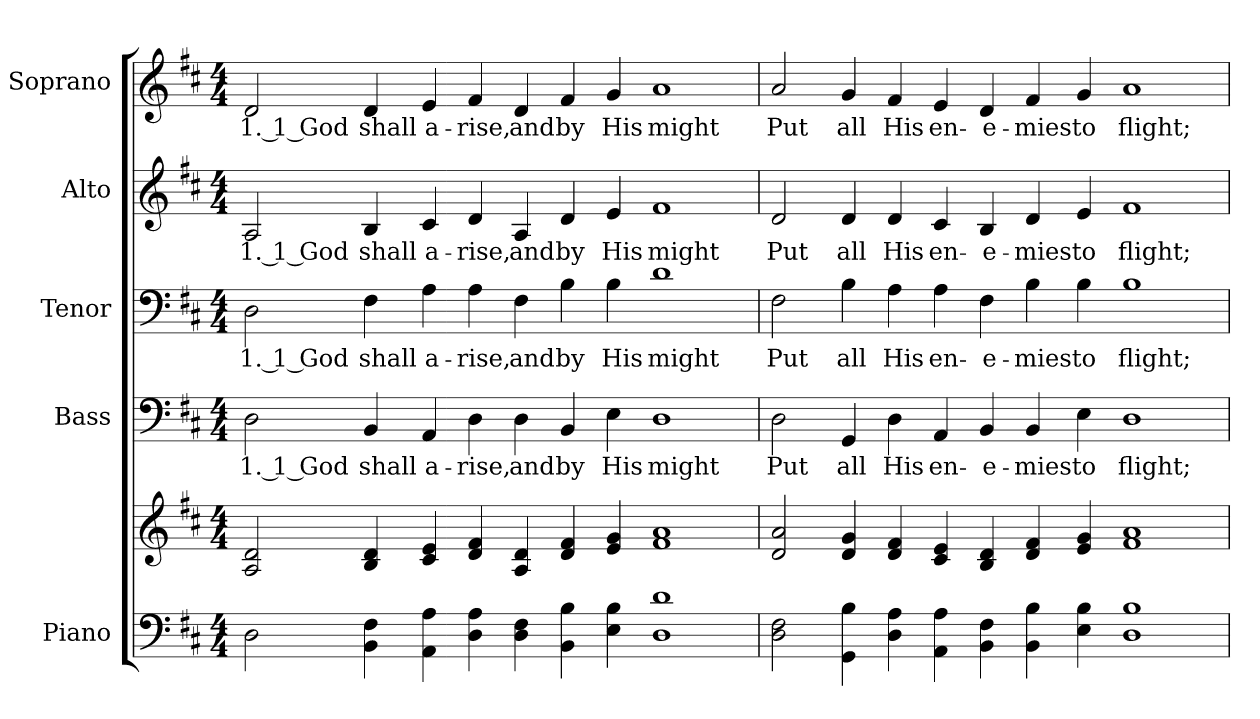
**kern	**kern	**kern	**text	**kern	**text	**kern	**text	**kern	**text
*part5	*part5	*part4	*part4	*part3	*part3	*part2	*part2	*part1	*part1
*staff6	*staff5	*staff4	*staff4	*staff3	*staff3	*staff2	*staff2	*staff1	*staff1
*I"Piano	*	*I"Bass	*	*I"Tenor	*	*I"Alto	*	*I"Soprano	*
*I'Pno.	*	*I'B.	*	*I'T.	*	*I'A.	*	*I'S.	*
!!LO:PB:g=z
*clefF4	*clefG2	*clefF4	*	*clefF4	*	*clefG2	*	*clefG2	*
*k[f#c#]	*k[f#c#]	*k[f#c#]	*	*k[f#c#]	*	*k[f#c#]	*	*k[f#c#]	*
*D:	*D:	*D:	*	*D:	*	*D:	*	*D:	*
*M4/4	*M4/4	*M4/4	*	*M4/4	*	*M4/4	*	*M4/4	*
*MM200	*MM200	*MM200	*	*MM200	*	*MM200	*	*MM200	*
=1	=1	=1	=1	=1	=1	=1	=1	=1	=1
!	!	!	!LO:LY:b:color=#000000	!	!	!	!	!	!
!	!	!	!	!	!LO:LY:b:color=#000000	!	!	!	!
!	!	!	!	!	!	!	!LO:LY:b:color=#000000	!	!
!	!	!	!	!	!	!	!	!	!LO:LY:b:color=#000000
2Di\	2Ai/ 2di	2Di\	1. 1 God	2Di\	1. 1 God	2Ai/	1. 1 God	2di/	1. 1 God
!	!	!	!LO:LY:b:color=#000000	!	!	!	!	!	!
!	!	!	!	!	!LO:LY:b:color=#000000	!	!	!	!
!	!	!	!	!	!	!	!LO:LY:b:color=#000000	!	!
!	!	!	!	!	!	!	!	!	!LO:LY:b:color=#000000
4BBi\ 4F#i	4Bi/ 4di	4BBi/	shall	4F#i\	shall	4Bi/	shall	4di/	shall
!	!	!	!LO:LY:b:color=#000000	!	!	!	!	!	!
!	!	!	!	!	!LO:LY:b:color=#000000	!	!	!	!
!	!	!	!	!	!	!	!LO:LY:b:color=#000000	!	!
!	!	!	!	!	!	!	!	!	!LO:LY:b:color=#000000
4AAi\ 4Ai	4c#i/ 4ei	4AAi/	a-	4Ai\	a-	4c#i/	a-	4ei/	a-
!	!	!	!LO:LY:b:color=#000000	!	!	!	!	!	!
!	!	!	!	!	!LO:LY:b:color=#000000	!	!	!	!
!	!	!	!	!	!	!	!LO:LY:b:color=#000000	!	!
!	!	!	!	!	!	!	!	!	!LO:LY:b:color=#000000
4Di\ 4Ai	4di/ 4f#i	4Di\	-rise,	4Ai\	-rise,	4di/	-rise,	4f#i/	-rise,
!	!	!	!LO:LY:b:color=#000000	!	!	!	!	!	!
!	!	!	!	!	!LO:LY:b:color=#000000	!	!	!	!
!	!	!	!	!	!	!	!LO:LY:b:color=#000000	!	!
!	!	!	!	!	!	!	!	!	!LO:LY:b:color=#000000
4Di\ 4F#i	4Ai/ 4di	4Di\	and	4F#i\	and	4Ai/	and	4di/	and
!	!	!	!LO:LY:b:color=#000000	!	!	!	!	!	!
!	!	!	!	!	!LO:LY:b:color=#000000	!	!	!	!
!	!	!	!	!	!	!	!LO:LY:b:color=#000000	!	!
!	!	!	!	!	!	!	!	!	!LO:LY:b:color=#000000
4BBi\ 4Bi	4di/ 4f#i	4BBi/	by	4Bi\	by	4di/	by	4f#i/	by
!	!	!	!LO:LY:b:color=#000000	!	!	!	!	!	!
!	!	!	!	!	!LO:LY:b:color=#000000	!	!	!	!
!	!	!	!	!	!	!	!LO:LY:b:color=#000000	!	!
!	!	!	!	!	!	!	!	!	!LO:LY:b:color=#000000
4Ei\ 4Bi	4ei/ 4gi	4Ei\	His	4Bi\	His	4ei/	His	4gi/	His
!	!	!	!LO:LY:b:color=#000000	!	!	!	!	!	!
!	!	!	!	!	!LO:LY:b:color=#000000	!	!	!	!
!	!	!	!	!	!	!	!LO:LY:b:color=#000000	!	!
!	!	!	!	!	!	!	!	!	!LO:LY:b:color=#000000
1Di 1di	1f#i 1ai	1Di	might	1di	might	1f#i	might	1ai	might
=2	=2	=2	=2	=2	=2	=2	=2	=2	=2
!	!	!	!LO:LY:b:color=#000000	!	!	!	!	!	!
!	!	!	!	!	!LO:LY:b:color=#000000	!	!	!	!
!	!	!	!	!	!	!	!LO:LY:b:color=#000000	!	!
!	!	!	!	!	!	!	!	!	!LO:LY:b:color=#000000
2Di\ 2F#i	2di/ 2ai	2Di\	Put	2F#i\	Put	2di/	Put	2ai/	Put
!	!	!	!LO:LY:b:color=#000000	!	!	!	!	!	!
!	!	!	!	!	!LO:LY:b:color=#000000	!	!	!	!
!	!	!	!	!	!	!	!LO:LY:b:color=#000000	!	!
!	!	!	!	!	!	!	!	!	!LO:LY:b:color=#000000
4GGi\ 4Bi	4di/ 4gi	4GGi/	all	4Bi\	all	4di/	all	4gi/	all
!	!	!	!LO:LY:b:color=#000000	!	!	!	!	!	!
!	!	!	!	!	!LO:LY:b:color=#000000	!	!	!	!
!	!	!	!	!	!	!	!LO:LY:b:color=#000000	!	!
!	!	!	!	!	!	!	!	!	!LO:LY:b:color=#000000
4Di\ 4Ai	4di/ 4f#i	4Di\	His	4Ai\	His	4di/	His	4f#i/	His
!	!	!	!LO:LY:b:color=#000000	!	!	!	!	!	!
!	!	!	!	!	!LO:LY:b:color=#000000	!	!	!	!
!	!	!	!	!	!	!	!LO:LY:b:color=#000000	!	!
!	!	!	!	!	!	!	!	!	!LO:LY:b:color=#000000
4AAi\ 4Ai	4c#i/ 4ei	4AAi/	en-	4Ai\	en-	4c#i/	en-	4ei/	en-
!	!	!	!LO:LY:b:color=#000000	!	!	!	!	!	!
!	!	!	!	!	!LO:LY:b:color=#000000	!	!	!	!
!	!	!	!	!	!	!	!LO:LY:b:color=#000000	!	!
!	!	!	!	!	!	!	!	!	!LO:LY:b:color=#000000
4BBi\ 4F#i	4Bi/ 4di	4BBi/	-e-	4F#i\	-e-	4Bi/	-e-	4di/	-e-
!	!	!	!LO:LY:b:color=#000000	!	!	!	!	!	!
!	!	!	!	!	!LO:LY:b:color=#000000	!	!	!	!
!	!	!	!	!	!	!	!LO:LY:b:color=#000000	!	!
!	!	!	!	!	!	!	!	!	!LO:LY:b:color=#000000
4BBi\ 4Bi	4di/ 4f#i	4BBi/	-mies	4Bi\	-mies	4di/	-mies	4f#i/	-mies
!	!	!	!LO:LY:b:color=#000000	!	!	!	!	!	!
!	!	!	!	!	!LO:LY:b:color=#000000	!	!	!	!
!	!	!	!	!	!	!	!LO:LY:b:color=#000000	!	!
!	!	!	!	!	!	!	!	!	!LO:LY:b:color=#000000
4Ei\ 4Bi	4ei/ 4gi	4Ei\	to	4Bi\	to	4ei/	to	4gi/	to
!	!	!	!LO:LY:b:color=#000000	!	!	!	!	!	!
!	!	!	!	!	!LO:LY:b:color=#000000	!	!	!	!
!	!	!	!	!	!	!	!LO:LY:b:color=#000000	!	!
!	!	!	!	!	!	!	!	!	!LO:LY:b:color=#000000
1Di 1Bi	1f#i 1ai	1Di	flight;	1Bi	flight;	1f#i	flight;	1ai	flight;
=	=	=	=	=	=	=	=	=	=
*-	*-	*-	*-	*-	*-	*-	*-	*-	*-
